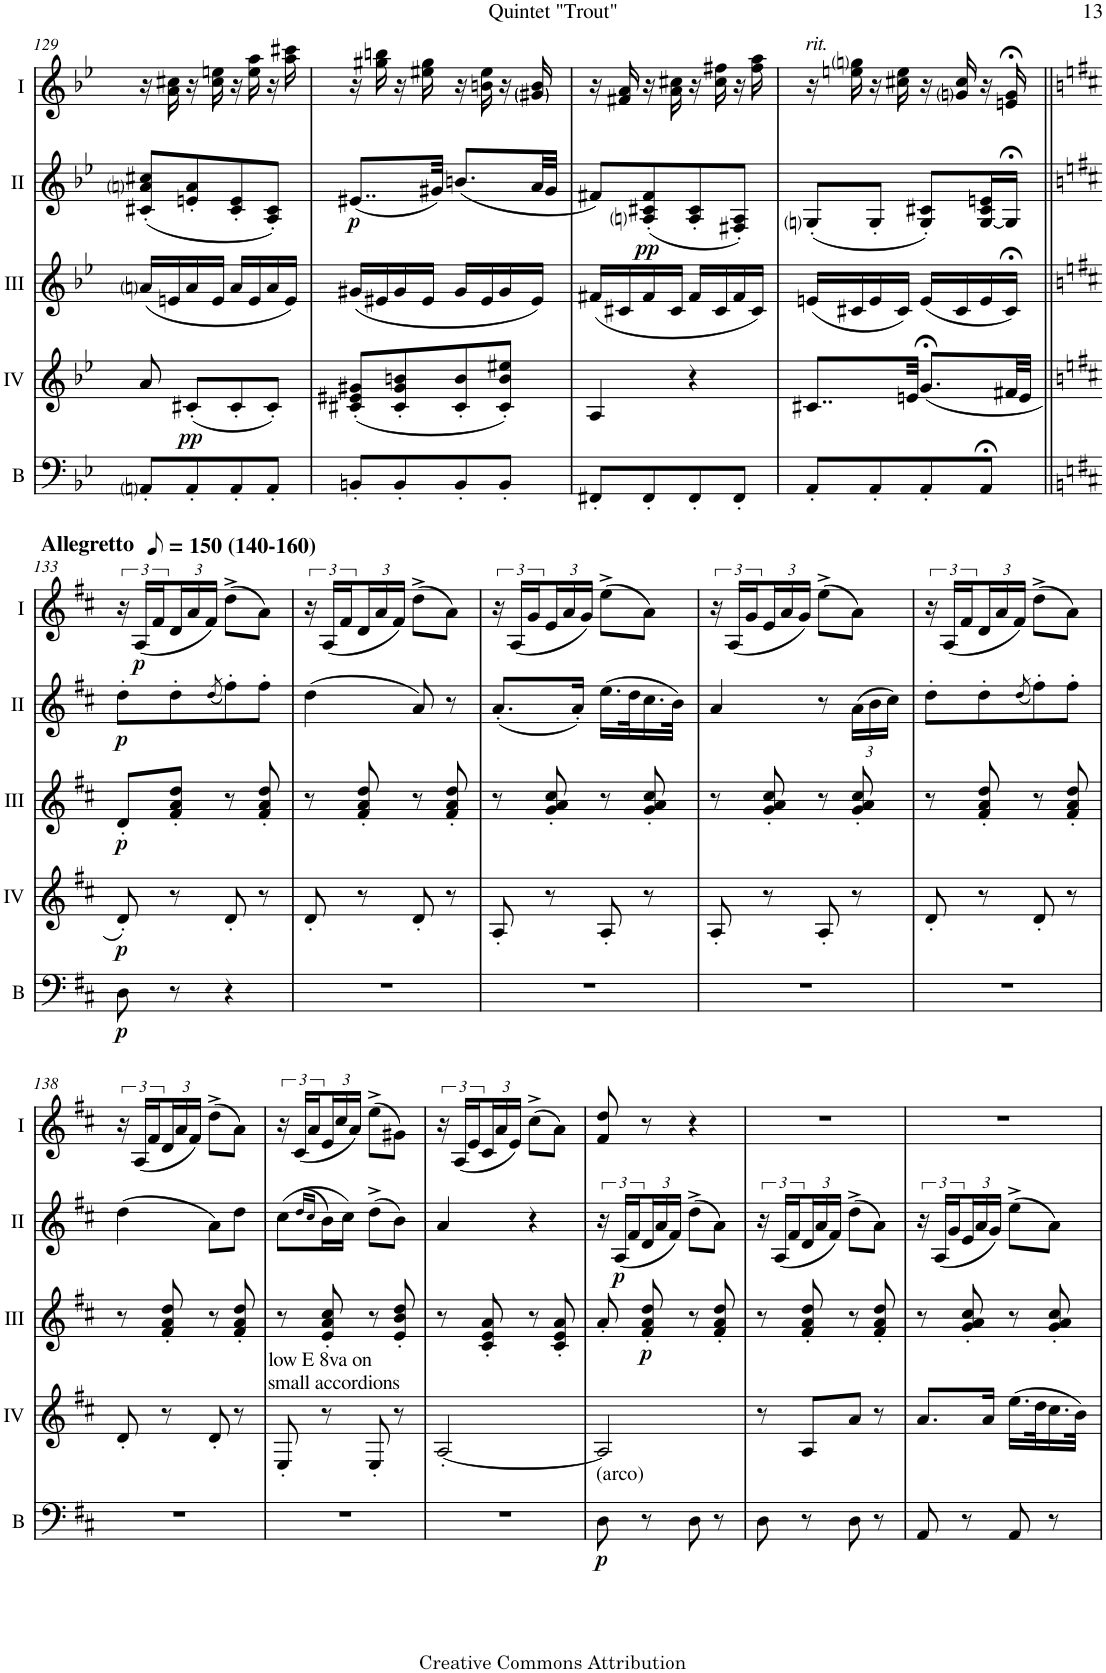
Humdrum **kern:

**kern	**dynam	**kern	**dynam	**kern	**dynam	**kern	**dynam	**kern	**dynam
*part5	*part5	*part4	*part4	*part3	*part3	*part2	*part2	*part1	*part1
*staff5	*staff5	*staff4	*staff4	*staff3	*staff3	*staff2	*staff2	*staff1	*staff1
*I"Bass	*	*I"Acc. 4	*	*I"Acc. 3	*	*I"Acc. 2	*	*I"Acc. 1	*
*I'B	*	*	*	*	*	*	*	*	*
!!LO:PB:g=z
*clefF4	*	*clefG2	*	*clefG2	*	*clefG2	*	*clefG2	*
*Trd7c12	*	*Trd7c12	*	*Trd7c12	*	*	*	*	*
*k[b-e-]	*	*k[b-e-]	*	*k[b-e-]	*	*k[b-e-]	*	*k[b-e-]	*
*M2/4	*	*M2/4	*	*M2/4	*	*M2/4	*	*M2/4	*
=129	=129	=129	=129	=129	=129	=129	=129	=129	=129
8AAni'/L	.	8a/	.	(16ani/LL	.	(8c#X/' 8ani/' 8cc#X/'L	.	16r	.
.	.	.	.	16en/	.	.	.	16a\ 16cc#X\	.
!	!	!	!LO:DY:b	!	!	!	!	!	!
8AA'/	.	(8c#X'/L	pp	16a/	.	8en/' 8a/'	.	16r	.
.	.	.	.	16e/JJ	.	.	.	16cc#\ 16een\	.
8AA'/	.	8c#'/	.	16a/LL	.	8c#/' 8e/'	.	16r	.
.	.	.	.	16e/	.	.	.	16ee\ 16aa\	.
8AA'/J	.	8c#'/J)	.	16a/	.	8A/' 8c#/'J)	.	16r	.
.	.	.	.	16e/JJ)	.	.	.	16aa\ 16ccc#X\	.
=130	=130	=130	=130	=130	=130	=130	=130	=130	=130
!	!	!	!	!	!	!	!LO:DY:b	!	!
8BBn'/L	.	(8c#X/' 8e#X/' 8g#X/'L	.	(16g#X/LL	.	(8..e#X/L	p	16r	.
.	.	.	.	16e#X/	.	.	.	16gg#X\ 16bbn\	.
8BB'/	.	8c#/' 8g#/' 8bn/'	.	16g#/	.	.	.	16r	.
.	.	.	.	16e#/JJ	.	.	.	16ee#X\ 16gg#\	.
.	.	.	.	.	.	32g#X/Jkk)	.	.	.
8BB'/	.	8c#/' 8b/'	.	16g#/LL	.	(8.bn/L	.	16r	.
.	.	.	.	16e#/	.	.	.	16bn\ 16ee#\	.
8BB'/J	.	8c#/' 8b/' 8ee#X/'J)	.	16g#/	.	.	.	16r	.
.	.	.	.	16e#/JJ)	.	32a/LL	.	16g#X/ 16b/	.
.	.	.	.	.	.	32g#/JJJ	.	.	.
=131	=131	=131	=131	=131	=131	=131	=131	=131	=131
8FF#X'/L	.	4A/	.	(16f#X/LL	.	8f#X/L)	.	16r	.
.	.	.	.	16c#X/	.	.	.	16f#X/ 16a/	.
!	!	!	!	!	!	!	!LO:DY:b	!	!
8FF#'/	.	.	.	16f#/	.	(8Ani/' 8c#X/' 8f#/'	pp	16r	.
.	.	.	.	16c#/JJ	.	.	.	16a\ 16cc#X\	.
8FF#'/	.	4r	.	16f#/LL	.	8A/' 8c#/'	.	16r	.
.	.	.	.	16c#/	.	.	.	16cc#\ 16ff#X\	.
8FF#'/J	.	.	.	16f#/	.	8F#X/' 8A/'J)	.	16r	.
.	.	.	.	16c#/JJ)	.	.	.	16ff#\ 16aa\	.
=132	=132	=132	=132	=132	=132	=132	=132	=132	=132
!	!	!	!	!	!	!	!	!LO:TX:a:i:t=rit.	!
8AA'/L	.	8..c#X/L	.	(16en/LL	.	(8Gni'/L	.	16r	.
.	.	.	.	16c#X/	.	.	.	16een\ 16ggni\	.
8AA'/	.	.	.	16e/	.	8G'/J	.	16r	.
.	.	.	.	16c#/JJ)	.	.	.	16cc#X\ 16ee\	.
.	.	32en/Jkk	.	.	.	.	.	.	.
8AA'/	.	(8.g;</L	.	(16e/LL	.	8G/' 8c#X/'L)	.	16r	.
.	.	.	.	16c#/	.	.	.	16gni/ 16cc#/	.
8AA;</J	.	.	.	16e/	.	[16G/ 16c#/ 16en/L	.	16r	.
.	.	32f#X/LL	.	16c#;</JJ)	.	16G;</JJ]	.	16en/;< 16g/;<	.
.	.	32e/JJJ	.	.	.	.	.	.	.
!!LO:LB:g=z
=133||	=133||	=133||	=133||	=133||	=133||	=133||	=133||	=133||	=133||
*k[f#c#]	*	*k[f#c#]	*	*k[f#c#]	*	*k[f#c#]	*	*k[f#c#]	*
*	*	*	*	*	*	*	*	*MM75	*
!	!	!	!	!	!	!	!	!LO:TX:a:B:t=(140-160)	!
!	!	!	!	!	!	!	!	!LO:TX:a:B:t=Allegretto	!
!	!LO:DY:b	!	!LO:DY:b	!	!LO:DY:b	!	!LO:DY:b	!	!
8D\	p	8d'/)	p	8d'/L	p	8dd'\L	p	24r	.
!	!	!	!	!	!	!	!	!	!LO:DY:b
.	.	.	.	.	.	.	.	(24A/LL	p
.	.	.	.	.	.	.	.	24f#/	.
*	*	*	*	*	*	*	*	*Xbrackettup	*
8r	.	8r	.	8f#/' 8a/' 8dd/'J	.	8dd'\	.	24d/	.
.	.	.	.	.	.	.	.	24a/	.
.	.	.	.	.	.	.	.	24f#/JJ)	.
.	.	.	.	.	.	(8qdd/	.	.	.
4r	.	8d'/	.	8r	.	8ff#'\)	.	(8dd^\L	.
.	.	8r	.	8f#/' 8a/' 8dd/'	.	8ff#'\J	.	8a\J)	.
=134	=134	=134	=134	=134	=134	=134	=134	=134	=134
*	*	*	*	*	*	*	*	*brackettup	*
2r	.	8d'/	.	8r	.	(4dd\	.	24r	.
.	.	.	.	.	.	.	.	(24A/LL	.
.	.	.	.	.	.	.	.	24f#/	.
*	*	*	*	*	*	*	*	*Xbrackettup	*
.	.	8r	.	8f#/' 8a/' 8dd/'	.	.	.	24d/	.
.	.	.	.	.	.	.	.	24a/	.
.	.	.	.	.	.	.	.	24f#/JJ)	.
.	.	8d'/	.	8r	.	8a/)	.	(8dd^\L	.
.	.	8r	.	8f#/' 8a/' 8dd/'	.	8r	.	8a\J)	.
=135	=135	=135	=135	=135	=135	=135	=135	=135	=135
*	*	*	*	*	*	*	*	*brackettup	*
2r	.	8A'/	.	8r	.	(8.a'/L	.	24r	.
.	.	.	.	.	.	.	.	(24A/LL	.
.	.	.	.	.	.	.	.	24g/	.
*	*	*	*	*	*	*	*	*Xbrackettup	*
.	.	8r	.	8g/' 8a/' 8cc#/'	.	.	.	24e/	.
.	.	.	.	.	.	.	.	24a/	.
.	.	.	.	.	.	16a'/Jk)	.	.	.
.	.	.	.	.	.	.	.	24g/JJ)	.
.	.	8A'/	.	8r	.	(16.ee\LL	.	(8ee^\L	.
.	.	.	.	.	.	32dd\K	.	.	.
.	.	8r	.	8g/' 8a/' 8cc#/'	.	16.cc#\	.	8a\J)	.
.	.	.	.	.	.	32b\JJk)	.	.	.
=136	=136	=136	=136	=136	=136	=136	=136	=136	=136
*	*	*	*	*	*	*	*	*brackettup	*
2r	.	8A'/	.	8r	.	4a/	.	24r	.
.	.	.	.	.	.	.	.	(24A/LL	.
.	.	.	.	.	.	.	.	24g/	.
*	*	*	*	*	*	*	*	*Xbrackettup	*
.	.	8r	.	8g/' 8a/' 8cc#/'	.	.	.	24e/	.
.	.	.	.	.	.	.	.	24a/	.
.	.	.	.	.	.	.	.	24g/JJ)	.
.	.	8A'/	.	8r	.	8r	.	(8ee^\L	.
*	*	*	*	*	*	*Xbrackettup	*	*	*
.	.	8r	.	8g/' 8a/' 8cc#/'	.	(24a\LL	.	8a\J)	.
.	.	.	.	.	.	24b\	.	.	.
.	.	.	.	.	.	24cc#\JJ)	.	.	.
=137	=137	=137	=137	=137	=137	=137	=137	=137	=137
*	*	*	*	*	*	*	*	*brackettup	*
2r	.	8d'/	.	8r	.	8dd'\L	.	24r	.
.	.	.	.	.	.	.	.	(24A/LL	.
.	.	.	.	.	.	.	.	24f#/	.
*	*	*	*	*	*	*	*	*Xbrackettup	*
.	.	8r	.	8f#/' 8a/' 8dd/'	.	8dd'\	.	24d/	.
.	.	.	.	.	.	.	.	24a/	.
.	.	.	.	.	.	.	.	24f#/JJ)	.
.	.	.	.	.	.	(8qdd/	.	.	.
.	.	8d'/	.	8r	.	8ff#'\)	.	(8dd^\L	.
.	.	8r	.	8f#/' 8a/' 8dd/'	.	8ff#'\J	.	8a\J)	.
!!LO:LB:g=z
=138	=138	=138	=138	=138	=138	=138	=138	=138	=138
*	*	*	*	*	*	*	*	*brackettup	*
2r	.	8d'/	.	8r	.	(4dd\	.	24r	.
.	.	.	.	.	.	.	.	(24A/LL	.
.	.	.	.	.	.	.	.	24f#/	.
*	*	*	*	*	*	*	*	*Xbrackettup	*
.	.	8r	.	8f#/' 8a/' 8dd/'	.	.	.	24d/	.
.	.	.	.	.	.	.	.	24a/	.
.	.	.	.	.	.	.	.	24f#/JJ)	.
.	.	8d'/	.	8r	.	8a\L)	.	(8dd^\L	.
.	.	8r	.	8f#/' 8a/' 8dd/'	.	8dd\J	.	8a\J)	.
=139	=139	=139	=139	=139	=139	=139	=139	=139	=139
*	*	*	*	*	*	*	*	*brackettup	*
!	!	!LO:TX:a:t=low E 8va on	!	!	!	!	!	!	!
!	!	!LO:TX:a:t=small accordions	!	!	!	!	!	!	!
2r	.	8E'/	.	8r	.	(8cc#\L	.	24r	.
.	.	.	.	.	.	.	.	(24c#/LL	.
.	.	.	.	.	.	.	.	24a/	.
.	.	.	.	.	.	(16qdd/LL	.	.	.
.	.	.	.	.	.	16qcc#/JJ	.	.	.
*	*	*	*	*	*	*	*	*Xbrackettup	*
.	.	8r	.	8e/' 8a/' 8cc#/'	.	16b\L)	.	24e/	.
.	.	.	.	.	.	.	.	24cc#/	.
.	.	.	.	.	.	16cc#\JJ)	.	.	.
.	.	.	.	.	.	.	.	24a/JJ)	.
.	.	8E'/	.	8r	.	(8dd^\L	.	(8ee^\L	.
.	.	8r	.	8e/' 8b/' 8dd/'	.	8b\J)	.	8g#X\J)	.
=140	=140	=140	=140	=140	=140	=140	=140	=140	=140
*	*	*	*	*	*	*	*	*brackettup	*
2r	.	[2A'/	.	8r	.	4a/	.	24r	.
.	.	.	.	.	.	.	.	(24A/LL	.
.	.	.	.	.	.	.	.	24e/	.
*	*	*	*	*	*	*	*	*Xbrackettup	*
.	.	.	.	8c#/' 8e/' 8a/'	.	.	.	24c#/	.
.	.	.	.	.	.	.	.	24a/	.
.	.	.	.	.	.	.	.	24e/JJ)	.
.	.	.	.	8r	.	4r	.	(8cc#^\L	.
.	.	.	.	8c#/' 8e/' 8a/'	.	.	.	8a\J)	.
=141	=141	=141	=141	=141	=141	=141	=141	=141	=141
*	*	*	*	*	*	*brackettup	*	*	*
!LO:TX:a:t=(arco)	!	!	!	!	!	!	!	!	!
!	!LO:DY:b	!	!	!	!	!	!	!	!
8D\	p	2A/]	.	8a'/	.	24r	.	8f#/ 8dd/	.
!	!	!	!	!	!	!	!LO:DY:b	!	!
.	.	.	.	.	.	(24A/LL	p	.	.
.	.	.	.	.	.	24f#/	.	.	.
*	*	*	*	*	*	*Xbrackettup	*	*	*
!	!	!	!	!	!LO:DY:b	!	!	!	!
8r	.	.	.	8f#/' 8a/' 8dd/'	p	24d/	.	8r	.
.	.	.	.	.	.	24a/	.	.	.
.	.	.	.	.	.	24f#/JJ)	.	.	.
8D\	.	.	.	8r	.	(8dd^\L	.	4r	.
8r	.	.	.	8f#/' 8a/' 8dd/'	.	8a\J)	.	.	.
=142	=142	=142	=142	=142	=142	=142	=142	=142	=142
*	*	*	*	*	*	*brackettup	*	*	*
8D\	.	8r	.	8r	.	24r	.	2r	.
.	.	.	.	.	.	(24A/LL	.	.	.
.	.	.	.	.	.	24f#/	.	.	.
*	*	*	*	*	*	*Xbrackettup	*	*	*
8r	.	8A/L	.	8f#/' 8a/' 8dd/'	.	24d/	.	.	.
.	.	.	.	.	.	24a/	.	.	.
.	.	.	.	.	.	24f#/JJ)	.	.	.
8D\	.	8a/J	.	8r	.	(8dd^\L	.	.	.
8r	.	8r	.	8f#/' 8a/' 8dd/'	.	8a\J)	.	.	.
=143	=143	=143	=143	=143	=143	=143	=143	=143	=143
*	*	*	*	*	*	*brackettup	*	*	*
8AA/	.	8.a/L	.	8r	.	24r	.	2r	.
.	.	.	.	.	.	(24A/LL	.	.	.
.	.	.	.	.	.	24g/	.	.	.
*	*	*	*	*	*	*Xbrackettup	*	*	*
8r	.	.	.	8g/' 8a/' 8cc#/'	.	24e/	.	.	.
.	.	.	.	.	.	24a/	.	.	.
.	.	16a/Jk	.	.	.	.	.	.	.
.	.	.	.	.	.	24g/JJ)	.	.	.
8AA/	.	(16.ee\LL	.	8r	.	(8ee^\L	.	.	.
.	.	32dd\K	.	.	.	.	.	.	.
8r	.	16.cc#\	.	8g/' 8a/' 8cc#/'	.	8a\J)	.	.	.
.	.	32b\JJk)	.	.	.	.	.	.	.
=	=	=	=	=	=	=	=	=	=
*-	*-	*-	*-	*-	*-	*-	*-	*-	*-
